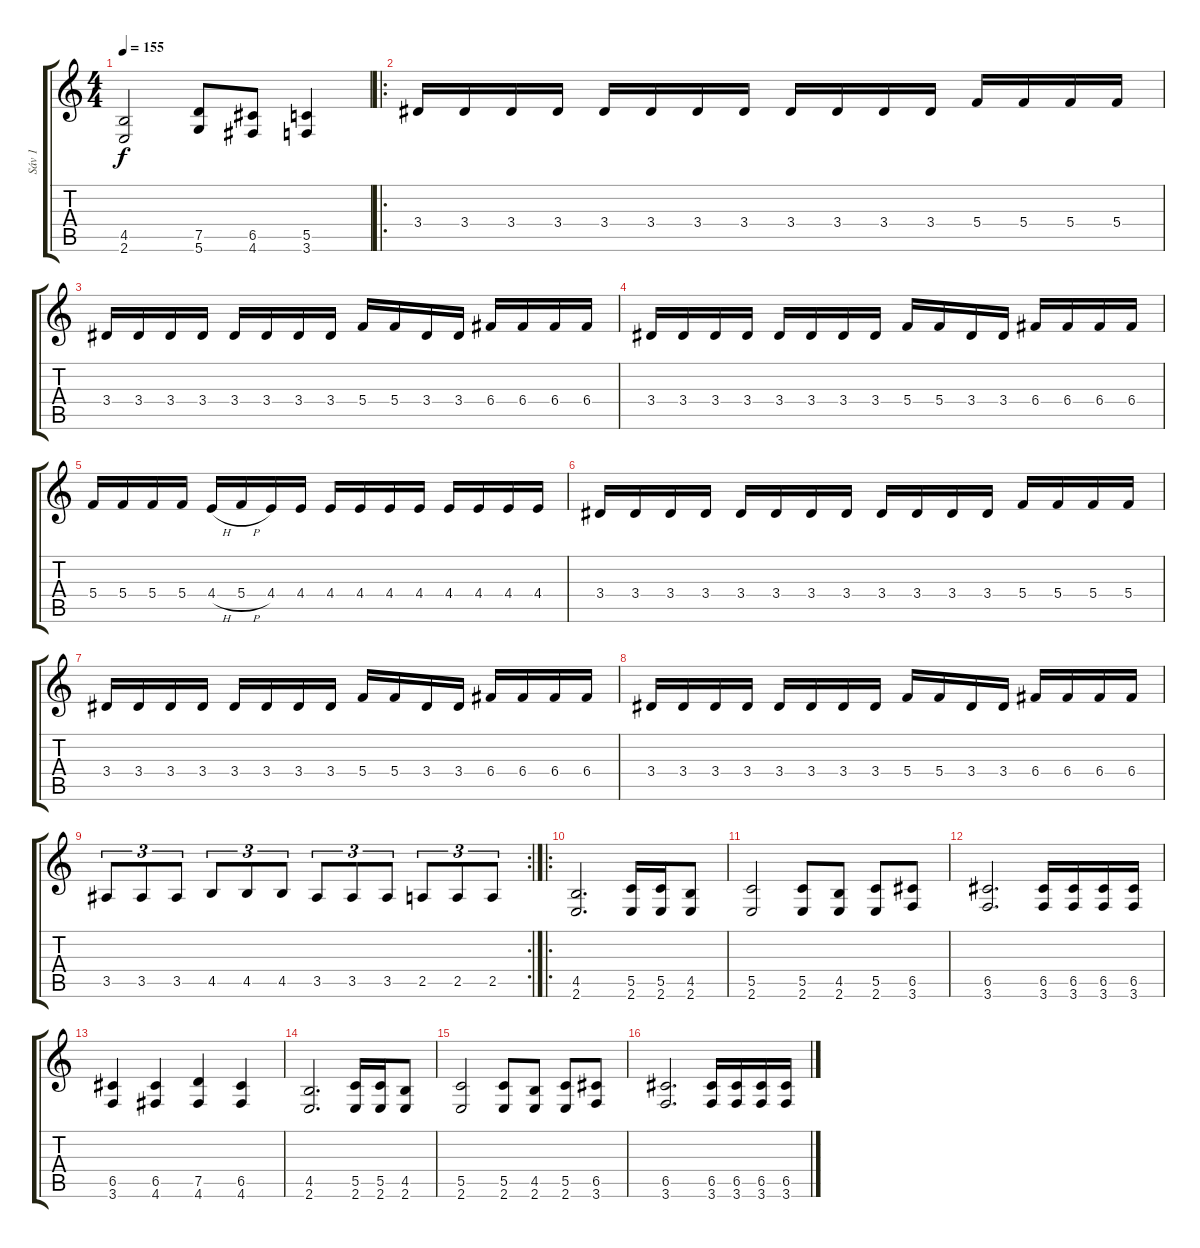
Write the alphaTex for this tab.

\track ("Sáv 1" "Sáv 1") {instrument electricguitarclean}
\staff {score tabs}
\tuning (D4 A3 F3 C3 G2 D2) {hide}
\ts (4 4)
\tempo 155
\clef g2
\ks c
(4.5 2.6).2{dy f} (7.5 5.6).8 (6.5 4.6).8 (5.5 3.6).4 |
\ro
3.4.16 3.4.16 3.4.16 3.4.16 3.4.16 3.4.16 3.4.16 3.4.16 3.4.16 3.4.16 3.4.16 3.4.16 5.4.16 5.4.16 5.4.16 5.4.16 |
3.4.16 3.4.16 3.4.16 3.4.16 3.4.16 3.4.16 3.4.16 3.4.16 5.4.16 5.4.16 3.4.16 3.4.16 6.4.16 6.4.16 6.4.16 6.4.16 |
3.4.16 3.4.16 3.4.16 3.4.16 3.4.16 3.4.16 3.4.16 3.4.16 5.4.16 5.4.16 3.4.16 3.4.16 6.4.16 6.4.16 6.4.16 6.4.16 |
5.4.16 5.4.16 5.4.16 5.4.16 4.4{h}.16 5.4{h}.16 4.4.16 4.4.16 4.4.16 4.4.16 4.4.16 4.4.16 4.4.16 4.4.16 4.4.16 4.4.16 |
3.4.16 3.4.16 3.4.16 3.4.16 3.4.16 3.4.16 3.4.16 3.4.16 3.4.16 3.4.16 3.4.16 3.4.16 5.4.16 5.4.16 5.4.16 5.4.16 |
3.4.16 3.4.16 3.4.16 3.4.16 3.4.16 3.4.16 3.4.16 3.4.16 5.4.16 5.4.16 3.4.16 3.4.16 6.4.16 6.4.16 6.4.16 6.4.16 |
3.4.16 3.4.16 3.4.16 3.4.16 3.4.16 3.4.16 3.4.16 3.4.16 5.4.16 5.4.16 3.4.16 3.4.16 6.4.16 6.4.16 6.4.16 6.4.16 |
\rc 2
3.5.8{tu (3 2)} 3.5.8{tu (3 2)} 3.5.8{tu (3 2)} 4.5.8{tu (3 2)} 4.5.8{tu (3 2)} 4.5.8{tu (3 2)} 3.5.8{tu (3 2)} 3.5.8{tu (3 2)} 3.5.8{tu (3 2)} 2.5.8{tu (3 2)} 2.5.8{tu (3 2)} 2.5.8{tu (3 2)} |
\ro
(4.5 2.6).2{d} (5.5 2.6).16 (5.5 2.6).16 (4.5 2.6).8 |
(5.5 2.6).2 (5.5 2.6).8 (4.5 2.6).8 (5.5 2.6).8 (6.5 3.6).8 |
(6.5 3.6).2{d} (6.5 3.6).16 (6.5 3.6).16 (6.5 3.6).16 (6.5 3.6).16 |
(6.5 3.6).4 (6.5 4.6).4 (7.5 4.6).4 (6.5 4.6).4 |
(4.5 2.6).2{d} (5.5 2.6).16 (5.5 2.6).16 (4.5 2.6).8 |
(5.5 2.6).2 (5.5 2.6).8 (4.5 2.6).8 (5.5 2.6).8 (6.5 3.6).8 |
(6.5 3.6).2{d} (6.5 3.6).16 (6.5 3.6).16 (6.5 3.6).16 (6.5 3.6).16
